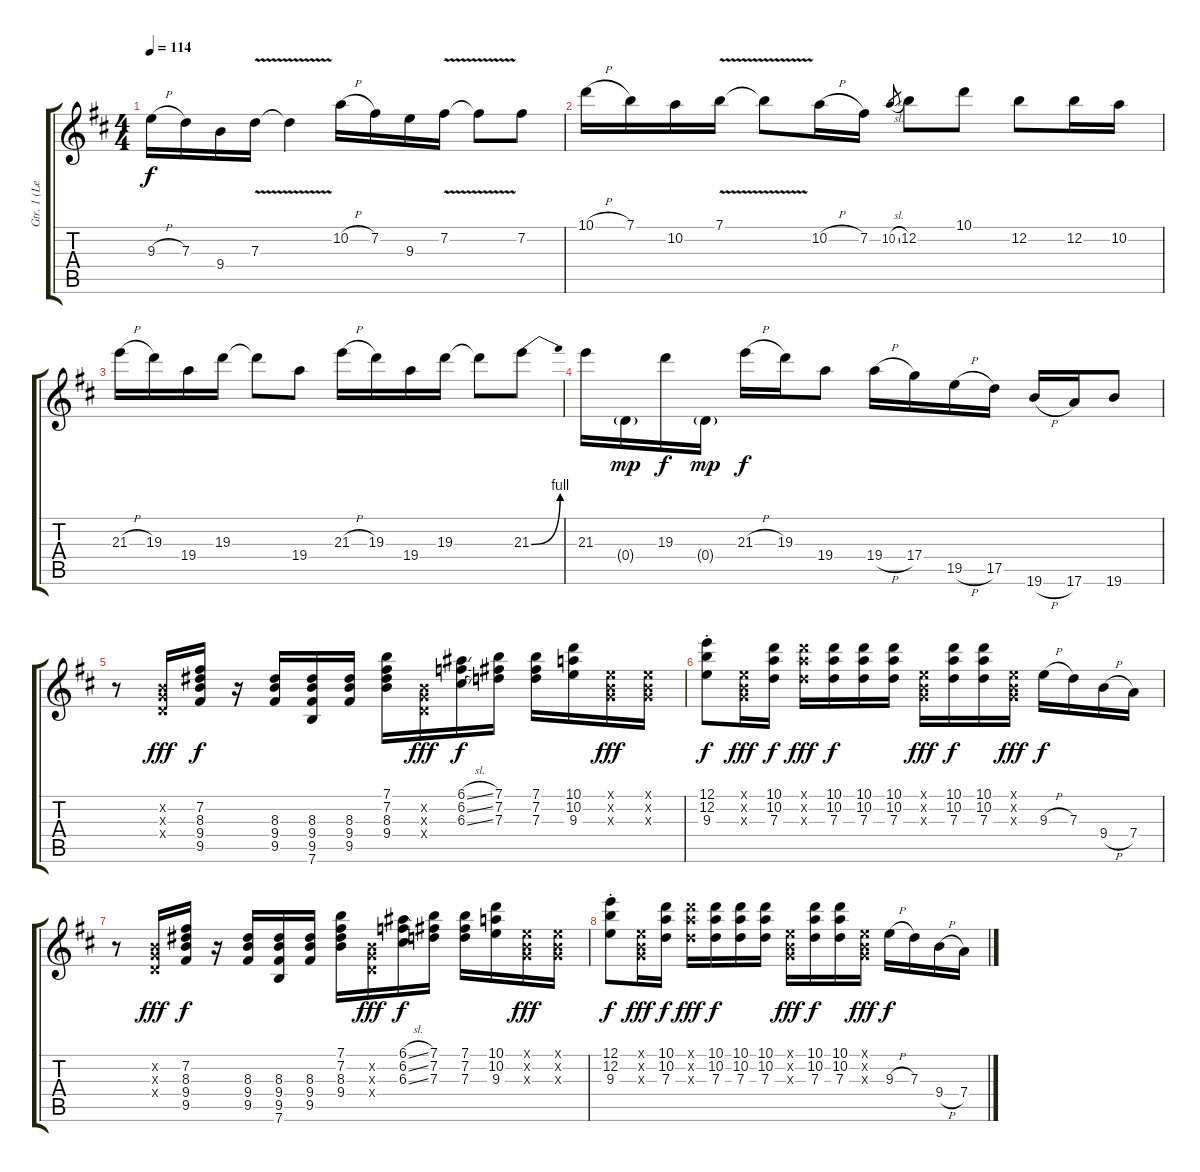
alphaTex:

\track ("Gtr. 1 (Left Channel)" "Gtr. 1 (Le") {instrument overdrivenguitar}
\staff {score tabs}
\tuning (E4 B3 G3 D3 A2 E2) {hide}
\ts (4 4)
\tempo 114
\clef g2
\ks bminor
9.3{h}.16{dy f} 7.3.16 9.4.16 7.3{v}.16 7.3{t}.4 10.2{h}.16 7.2.16 9.3.16 7.2{v}.16 7.2{t}.8 7.2.8 |
10.1{h}.16 7.1.16 10.2.16 7.1{v}.16 7.1{t}.8 10.2{h}.16 7.2.16 10.2{sl}.8{gr} 12.2.8 10.1.8 12.2.8 12.2.16 10.2.16 |
21.3{h}.16 19.3.16 19.4.16 19.3.16 19.3{t}.8 19.4.8 21.3{h}.16 19.3.16 19.4.16 19.3.16 19.3{t}.8 21.3{be (bend 0 0 60 4)}.8 |
21.3.16 0.4{g}.16{dy mp} 19.3.16{dy f} 0.4{g}.16{dy mp} 21.3{h}.16{dy f} 19.3.16 19.4.8 19.4{h}.16 17.4.16 19.5{h}.16 17.5.16 19.6{h}.16 17.6.16 19.6.8 |
r.8 (0.2{x} 0.3{x} 0.4{x}).16{dy fff} (7.2 8.3 9.4 9.5).16{dy f} r.16 (8.3 9.4 9.5).16 (8.3 9.4 9.5 7.6).16 (8.3 9.4 9.5).16 (7.1 7.2 8.3 9.4).16 (0.2{x} 0.3{x} 0.4{x}).16{dy fff} (6.1{sl} 6.2{sl} 6.3{sl}).16{dy f} (7.1 7.2 7.3).16 (7.1 7.2 7.3).16 (10.1 10.2 9.3).16 (0.1{x} 0.2{x} 0.3{x}).16{dy fff} (0.1{x} 0.2{x} 0.3{x}).16 |
(12.1{st} 12.2{st} 9.3{st}).8{dy f} (0.1{x} 0.2{x} 0.3{x}).16{dy fff} (10.1 10.2 7.3).16{dy f} (10.1{x} 10.2{x} 7.3{x}).16{dy fff} (10.1 10.2 7.3).16{dy f} (10.1 10.2 7.3).16 (10.1 10.2 7.3).16 (0.1{x} 0.2{x} 0.3{x}).16{dy fff} (10.1 10.2 7.3).16{dy f} (10.1 10.2 7.3).16 (0.1{x} 0.2{x} 0.3{x}).16{dy fff} 9.3{h}.16{dy f} 7.3.16 9.4{h}.16 7.4.16 |
r.8 (0.2{x} 0.3{x} 0.4{x}).16{dy fff} (7.2 8.3 9.4 9.5).16{dy f} r.16 (8.3 9.4 9.5).16 (8.3 9.4 9.5 7.6).16 (8.3 9.4 9.5).16 (7.1 7.2 8.3 9.4).16 (0.2{x} 0.3{x} 0.4{x}).16{dy fff} (6.1{sl} 6.2{sl} 6.3{sl}).16{dy f} (7.1 7.2 7.3).16 (7.1 7.2 7.3).16 (10.1 10.2 9.3).16 (0.1{x} 0.2{x} 0.3{x}).16{dy fff} (0.1{x} 0.2{x} 0.3{x}).16 |
(12.1{st} 12.2{st} 9.3{st}).8{dy f} (0.1{x} 0.2{x} 0.3{x}).16{dy fff} (10.1 10.2 7.3).16{dy f} (10.1{x} 10.2{x} 7.3{x}).16{dy fff} (10.1 10.2 7.3).16{dy f} (10.1 10.2 7.3).16 (10.1 10.2 7.3).16 (0.1{x} 0.2{x} 0.3{x}).16{dy fff} (10.1 10.2 7.3).16{dy f} (10.1 10.2 7.3).16 (0.1{x} 0.2{x} 0.3{x}).16{dy fff} 9.3{h}.16{dy f} 7.3.16 9.4{h}.16 7.4.16
